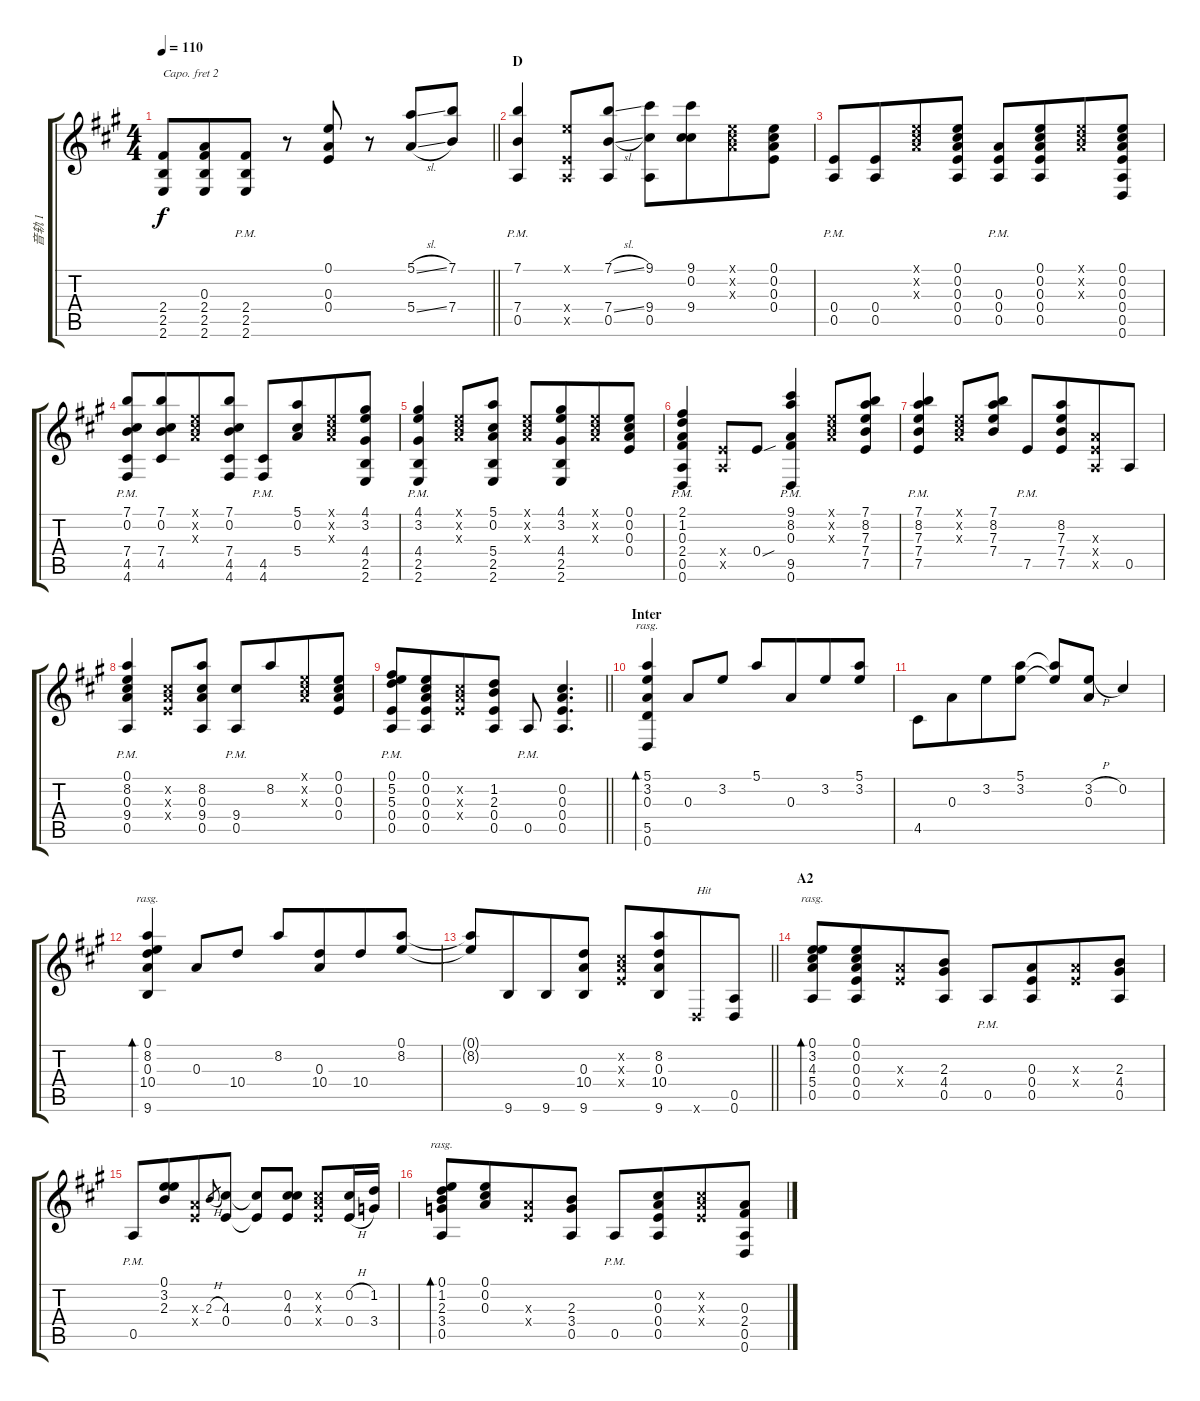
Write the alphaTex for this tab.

\track ("音轨 1" "音轨 1") {instrument acousticguitarsteel}
\staff {score tabs}
\capo 2
\tuning (D4 B3 G3 D3 G2 C2) {hide}
\ts (4 4)
\tempo 110
\clef g2
\barLineRight lightlight
\ks a
(2.4 2.5 2.6).8{dy f} (0.3 2.4 2.5 2.6).8{beam merge} (2.4 2.5 2.6{pm}).8 r.8 (0.1 0.3 0.4).8 r.8 (5.1{sl} 5.4{sl}).8{beam Up} (7.1 7.4).8{beam Up} |
\section ("" "D")
(7.1 7.4 0.5{pm}).4 (0.1{x} 0.4{x} 0.5{x}).8 (7.1{sl} 7.4{sl} 0.5).8 (9.1 9.4 0.5).8 (9.1 0.2 9.4).8{beam merge} (0.1{x} 0.2{x} 0.3{x}).8 (0.1 0.2 0.3 0.4).8 |
(0.4 0.5{pm}).8 (0.4 0.5).8{beam merge} (0.1{x} 0.2{x} 0.3{x}).8 (0.1 0.2 0.3 0.4 0.5).8 (0.3 0.4 0.5{pm}).8 (0.1 0.2 0.3 0.4 0.5).8{beam merge} (0.1{x} 0.2{x} 0.3{x}).8 (0.1 0.2 0.3 0.4 0.5 0.6).8 |
(7.1 0.2 7.4 4.5 4.6{pm}).8 (7.1 0.2 7.4 4.5).8{beam merge} (0.1{x} 0.2{x} 0.3{x}).8 (7.1 0.2 7.4 4.5 4.6).8 (4.5 4.6{pm}).8 (5.1 0.2 5.4).8{beam merge} (0.1{x} 0.2{x} 0.3{x}).8 (4.1 3.2 4.4 2.5 2.6).8 |
(4.1 3.2 4.4 2.5 2.6{pm}).4 (0.1{x} 0.2{x} 0.3{x}).8 (5.1 0.2 5.4 2.5 2.6).8 (0.1{x} 0.2{x} 0.3{x}).8 (4.1 3.2 4.4 2.5 2.6).8{beam merge} (0.1{x} 0.2{x} 0.3{x}).8 (0.1 0.2 0.3 0.4).8 |
(2.1 1.2 0.3 2.4 0.5 0.6{pm}).4 (0.4{x} 0.5{x}).8 0.4{sou}.8 (9.1 8.2 0.3 9.5 0.6{pm}).4 (0.1{x} 0.2{x} 0.3{x}).8{beam Up} (7.1 8.2 7.3 7.4 7.5).8{beam Up} |
(7.1 8.2 7.3 7.4 7.5{pm}).4{beam Up} (0.1{x} 0.2{x} 0.3{x}).8{beam Up} (7.1 8.2 7.3 7.4).8{beam Up} 7.5{pm}.8 (8.2 7.3 7.4 7.5).8{beam merge} (0.3{x} 0.4{x} 0.5{x}).8 0.5.8 |
(0.1 8.2 0.3 9.4 0.5{pm}).4 (0.2{x} 0.3{x} 0.4{x}).8 (8.2 0.3 9.4 0.5).8 (9.4 0.5{pm}).8 8.2.8{beam merge} (0.1{x} 0.2{x} 0.3{x}).8 (0.1 0.2 0.3 0.4).8 |
\barLineRight lightlight
(0.1 5.2 5.3 0.4 0.5{pm}).8 (0.1 0.2 0.3 0.4 0.5).8{beam merge} (0.2{x} 0.3{x} 0.4{x}).8 (1.2 2.3 0.4 0.5).8 0.5{pm}.8 (0.2 0.3 0.4 0.5).4{d} |
\section ("" "Inter")
(5.1 3.2 0.3 5.5 0.6).4{bd 240 rasg ii} 0.3.8{beam Up} 3.2.8{beam Up} 5.1.8{beam Up} 0.3.8{beam Up beam merge} 3.2.8{beam Up} (5.1 3.2).8{beam Up} |
4.5.8 0.3.8{beam merge} 3.2.8 (5.1 3.2).8 (5.1{t} 3.2{t}).8{beam Up} (3.2{h} 0.3).8{beam Up} 0.2.4{beam Up} |
(0.1 8.2 0.3 10.4 9.6).4{bd 240 rasg ii} 0.3.8{beam Up} 10.4.8{beam Up} 8.2.8{beam Up} (0.3 10.4).8{beam Up beam merge} 10.4.8{beam Up} (0.1 8.2).8{beam Up} |
\barLineRight lightlight
(0.1{t} 8.2{t}).8 9.6.8{beam merge} 9.6.8 (0.3 10.4 9.6).8 (0.2{x} 0.3{x} 0.4{x}).8 (8.2 0.3 10.4 9.6).8{beam merge} 0.6{x}.8{txt "Hit"} (0.5 0.6).8 |
\section ("" "A2")
(0.1 3.2 4.3 5.4 0.5).8{bd 240 rasg ii} (0.1 0.2 0.3 0.4 0.5).8{beam merge} (0.3{x} 0.4{x}).8 (2.3 4.4 0.5).8 0.5{pm}.8 (0.3 0.4 0.5).8{beam merge} (0.3{x} 0.4{x}).8 (2.3 4.4 0.5).8 |
0.5{pm}.8 (0.1 3.2 2.3).8{beam merge} (0.3{x} 0.4{x}).8 2.3{h}.8{gr} (4.3 0.4).8 (4.3{t} 0.4{t}).8 (0.2 4.3 0.4).8 (0.2{x} 0.3{x} 0.4{x}).8 (0.2{h} 0.4{h}).16 (1.2 3.4).16 |
(0.1 1.2 2.3 3.4 0.5).8{bd 240 rasg ii} (0.1 0.2 0.3).8{beam merge} (0.3{x} 0.4{x}).8 (2.3 3.4 0.5).8 0.5{pm}.8 (0.2 0.3 0.4 0.5).8{beam merge} (0.2{x} 0.3{x} 0.4{x}).8 (0.3 2.4 0.5 0.6).8
